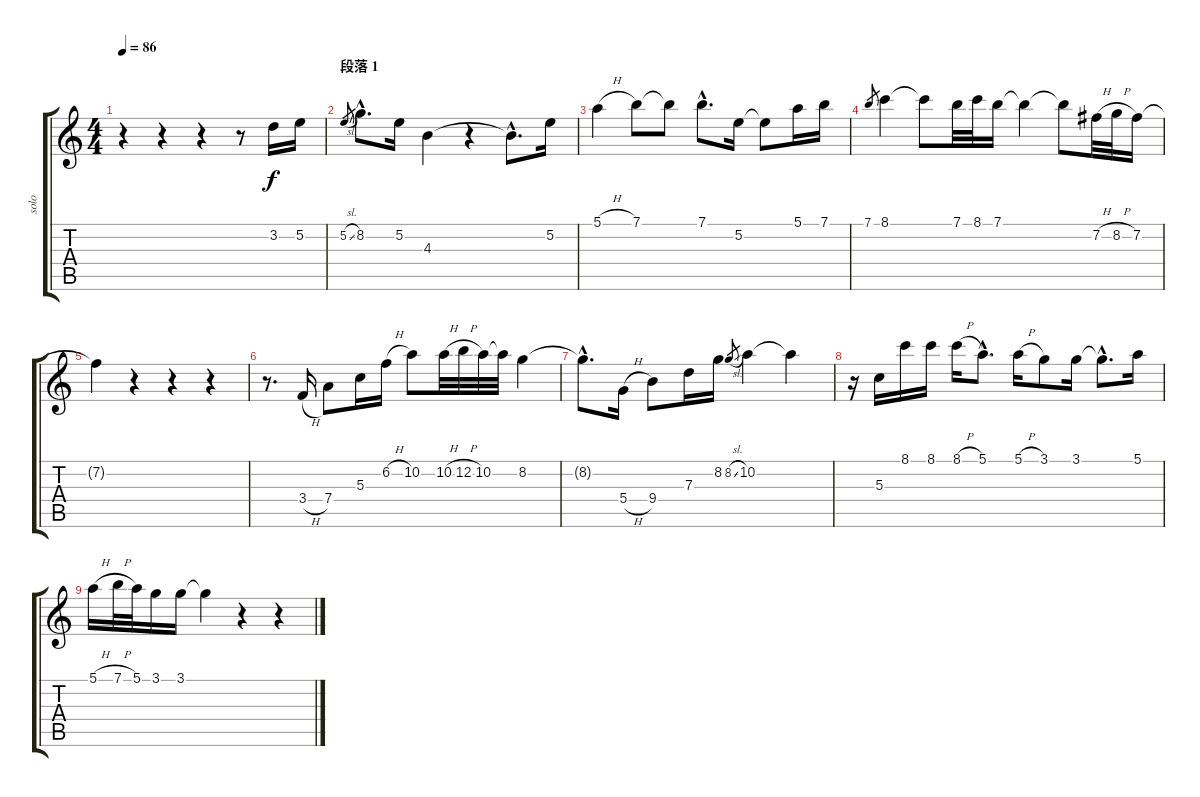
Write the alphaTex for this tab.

\track ("solo" "solo") {instrument electricguitarclean}
\staff {score tabs}
\tuning (E4 B3 G3 D3 A2 E2) {hide}
\ts (4 4)
\tempo 86
\clef g2
\ks c
r.4{dy f instrument electricguitarclean} r.4 r.4 r.8 3.2.16 5.2.16 |
\section ("" "段落 1")
5.2{sl}.8{gr} 8.2{hac}.8{d} 5.2.16 4.3.4 r.4 4.3{hac t}.8{d} 5.2.16 |
5.1{h}.4 7.1.8 7.1{t}.8 7.1{hac}.8{d} 5.2.16 5.2{t}.8 5.1.16 7.1.16 |
7.1.8{gr} 8.1.4 8.1{t}.8 7.1.32 8.1.32 7.1.16 7.1{t}.4 7.1{t}.8 7.2{h}.32 8.2{h}.32 7.2.16 |
7.2{t}.4 r.4 r.4 r.4 |
r.8{d} 3.4{h}.16 7.4.8 5.3.16 6.2{h}.16 10.2.8 10.2{h}.32 12.2{h}.32 10.2.32 10.2{t}.32 8.2.4 |
8.2{hac t}.8{d} 5.4{h}.16 9.4.8 7.3.16 8.2.16 8.2{sl}.8{gr} 10.2.4 10.2{t}.4 |
r.16 5.3.16 8.1.16 8.1.16 8.1{h}.16 5.1{hac}.8{d} 5.1{h}.16 3.1.8 3.1.16 3.1{hac t}.8{d} 5.1.16 |
5.1{h}.16 7.1{h}.32 5.1.32 3.1.16 3.1.16 3.1{t}.4 r.4 r.4
